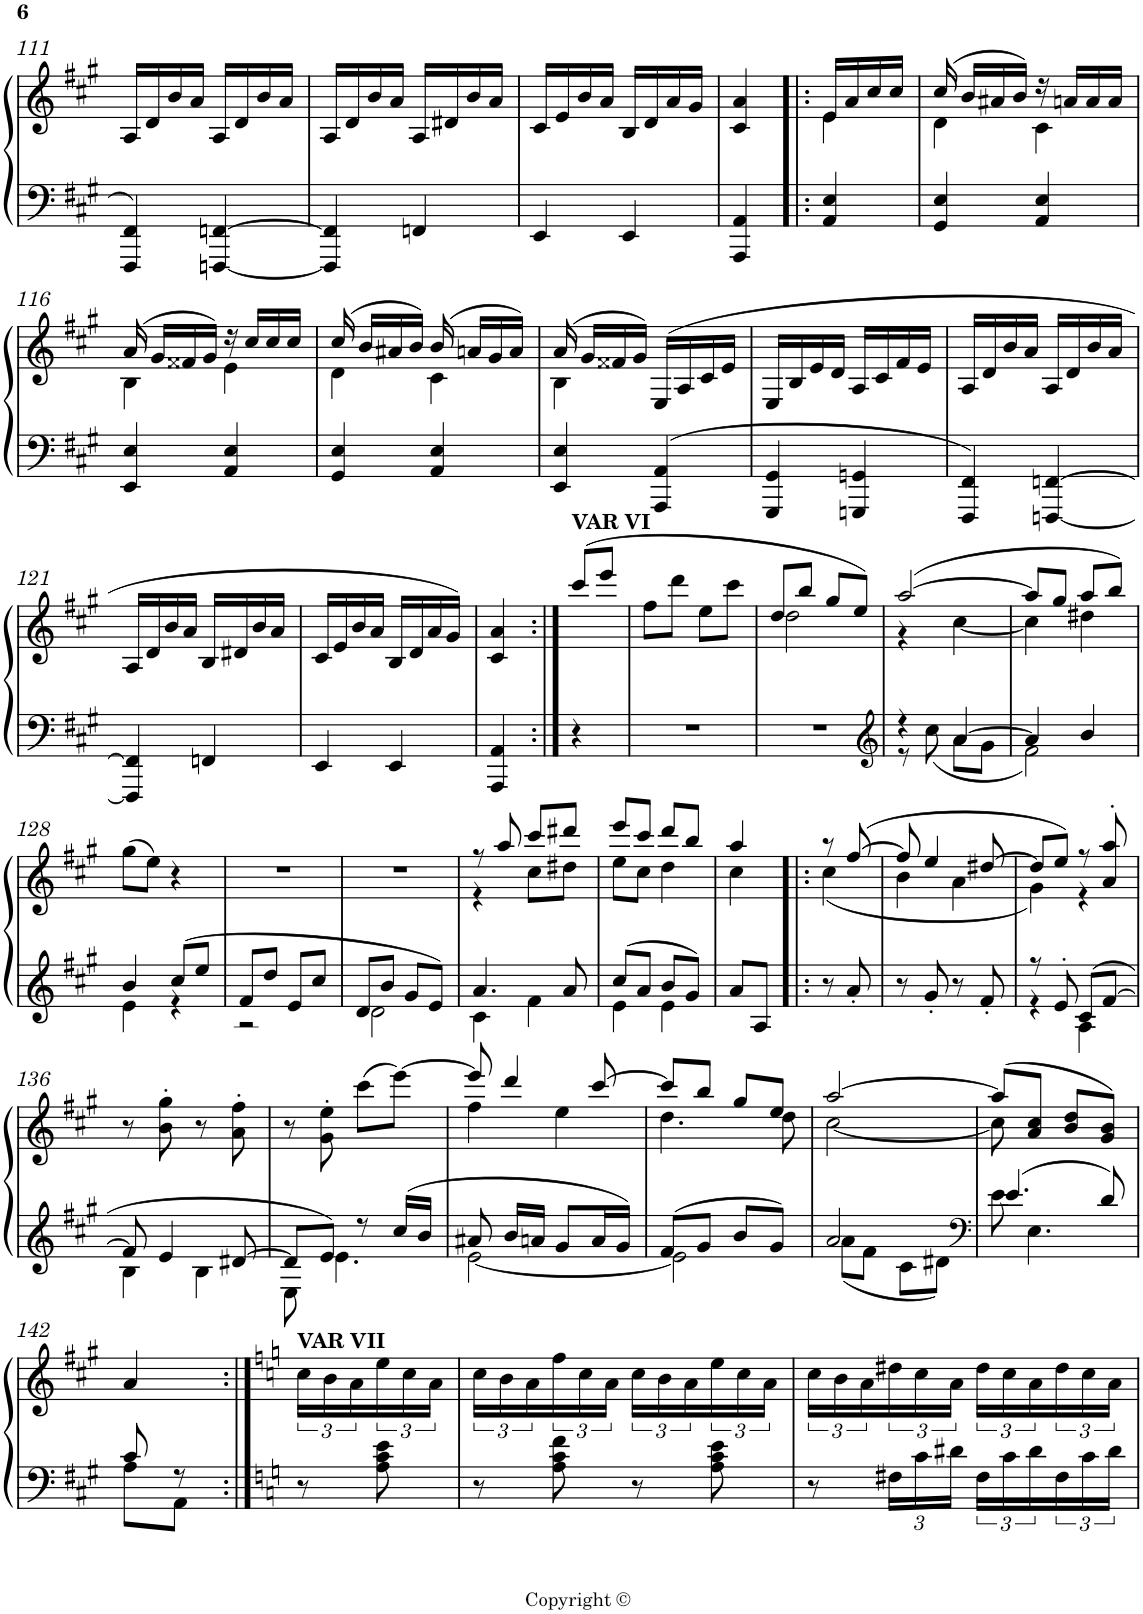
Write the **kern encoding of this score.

**kern	**kern
*part1	*part1
*staff2	*staff1
*I"Piano	*
*I'Pno.	*
!!LO:PB:g=z
*clefF4	*clefG2
*k[f#c#g#]	*k[f#c#g#]
*M2/4	*M2/4
=111	=111
4FFF#/ 4FF#/	16A/LL
.	16d/
.	16b/
.	16a/JJ
[4FFFn/ [4FFn/	16A/LL
.	16d/
.	16b/
.	16a/JJ
=112	=112
4FFF/] 4FF/]	16A/LL
.	16d/
.	16b/
.	16a/JJ
4FFn/	16A/LL
.	16d#X/
.	16b/
.	16a/JJ
=113	=113
4EE/	16c#/LL
.	16e/
.	16b/
.	16a/JJ
4EE/	16B/LL
.	16d/
.	16a/
.	16g#/JJ
=114	=114
4AAA/ 4AA/	4c#/ 4a/
=114X11!|:	=114X11!|:
*	*^
4AA/ 4E/	16e/LL	4e\
.	16a/	.
.	16cc#/	.
.	16cc#/JJ	.
=115	=115	=115
4GG#/ 4E/	(>16cc#/	4d\
.	16b/LL	.
.	16a#X/	.
.	16b/JJ)	.
4AA/ 4E/	16r	4c#\
.	16an/LL	.
.	16a/	.
.	16a/JJ	.
!!LO:LB:g=z	!!
=116	=116	=116
4EE/ 4E/	(>16a/	4B\
.	16g#/LL	.
.	16f##X/	.
.	16g#/JJ)	.
4AA/ 4E/	16r	4e\
.	16cc#/LL	.
.	16cc#/	.
.	16cc#/JJ	.
=117	=117	=117
4GG#/ 4E/	(>16cc#/	4d\
.	16b/LL	.
.	16a#X/	.
.	16b/JJ)	.
4AA/ 4E/	(>16b/	4c#\
.	16an/LL	.
.	16g#/	.
.	16a/JJ)	.
=118	=118	=118
4EE/ 4E/	(>16a/	4B\
.	16g#/LL	.
.	16f##X/	.
.	16g#/JJ)	.
4AAA/ 4AA/	(>16E/LL	4ryy
.	16A/	.
.	16c#/	.
.	16e/JJ	.
*	*v	*v
=119	=119
4GGG#/ 4GG#/	16E/LL
.	16B/
.	16e/
.	16d/JJ
4GGGn/ 4GGn/	16A/LL
.	16c#/
.	16f#/
.	16e/JJ
=120	=120
4FFF#/ 4FF#/	16A/LL
.	16d/
.	16b/
.	16a/JJ
[4FFFn/ [4FFn/	16A/LL
.	16d/
.	16b/
.	16a/JJ
!!LO:LB:g=z
=121	=121
4FFF/] 4FF/]	16A/LL
.	16d/
.	16b/
.	16a/JJ
4FFn/	16B/LL
.	16d#X/
.	16b/
.	16a/JJ
=122	=122
4EE/	16c#/LL
.	16e/
.	16b/
.	16a/JJ
4EE/	16B/LL
.	16d/
.	16a/
.	16g#/JJ)
=123	=123
4AAA/ 4AA/	4c#/ 4a/
=123X12:|!	=123X12:|!
!	!LO:TX:a:B:t=VAR VI
4r	(>8ccc#/L
.	8eee/J
=124	=124
2r	8ff#\L
.	8ddd\J
.	8ee\L
.	8ccc#\J
=125	=125
*	*^
2r	8dd/L	2dd\
.	8bb/J	.
.	8gg#/L	.
.	8ee/J)	.
=126	=126	=126
*clefG2	*	*
*^	*	*
4r	8r	(>[2aa/	4r
.	8cc#\	.	.
[4a/	8a\L	.	[4cc#\
.	8g#\J	.	.
=127	=127	=127	=127
4a/]	2f#\	8aa/L]	4cc#\]
.	.	8gg#/J	.
4b/	.	8aa/L	4dd#X\
.	.	8bb/J)	.
*	*	*v	*v
!!LO:LB:g=z
=128	=128	=128
4b/	4e\	(>8gg#\L
.	.	8ee\J)
8cc#/L	4r	4r
8ee/J	.	.
=129	=129	=129
8f#/L	2r	2r
8dd/J	.	.
8e/L	.	.
8cc#/J	.	.
=130	=130	=130
8d/L	2d\	2r
8b/J	.	.
8g#/L	.	.
8e/J	.	.
=131	=131	=131
*	*	*^
4.a/	4c#\	8r	4r
.	.	8aa/	.
.	4f#\	8ccc#/L	8cc#\L
8a/	.	8ddd#X/J	8dd#X\J
=132	=132	=132	=132
8cc#/L	4e\	8eee/L	8ee\L
8a/J	.	8ccc#/J	8cc#\J
8b/L	4e\	8ddd/L	4dd\
8g#/J	.	8bb/J	.
*v	*v	*	*
=133	=133	=133
8a/L	4aa/	4cc#\
8A/J	.	.
=133X13!|:	=133X13!|:	=133X13!|:
8r	8r	(<4cc#\
8a'/	(>[8ff#/	.
=134	=134	=134
8r	8ff#/]	4b\
8g#'/	4ee/	.
8r	.	4a\
8f#'/	[8dd#X/	.
=135	=135	=135
*^	*	*
8r	4r	8dd#/L]	4g#\)
8e'/	.	8ee/J)	.
8c#/L	4A\	8r	4r
[8f#/J	.	8a/' 8aa/'	.
*	*	*v	*v
!!LO:LB:g=z
=136	=136	=136
8f#/]	4B\	8r
4e/	.	8b\' 8gg#\'
.	4B\	8r
[8d#X/	.	8a\' 8ff#\'
=137	=137	=137
8d#/L]	8E\	8r
8e/J	4.e\	8g#\' 8ee\'
8r	.	(>8ccc#\L
16cc#/LL	.	[8eee\J)
16b/JJ	.	.
=138	=138	=138
*	*	*^
8a#X/	[2e\	8eee/]	4ff#\
16b/LL	.	4ddd/	.
16an/JJ	.	.	.
8g#/L	.	.	4ee\
16a/L	.	[8ccc#/	.
16g#/JJ	.	.	.
=139	=139	=139	=139
8f#/L	2e\]	8ccc#/L]	4.dd\
8g#/J	.	8bb/J	.
8b/L	.	8gg#/L	.
8g#/J	.	8ee/J	8dd\
=140	=140	=140	=140
2a/	8a\L	[2aa/	[2cc#\
.	8f#\J	.	.
.	8c#\L	.	.
.	8d#X\J	.	.
=141	=141	=141	=141
*clefF4	*	*	*
4.e/	8e\	(>8aa/L]	8cc#\]
.	4.E\	8a/ 8cc#/J	4.ryy
.	.	8b/ 8dd/L	.
8d/	.	8g#/ 8b/J)	.
*	*	*v	*v
!!LO:LB:g=z
=142	=142	=142
8c#/	8A\L	4a/
8r	8AA\J	.
*v	*v	*
=142X14:|!	=142X14:|!
*k[]	*k[]
*^	*
!	!	!LO:TX:a:B:t=VAR VII
*v	*v	*
8r	24cc\LL
.	24b\
.	24a\
8A\ 8c\ 8e\	24ee\
.	24cc\
.	24a\JJ
=143	=143
8r	24cc\LL
.	24b\
.	24a\
8A\ 8c\ 8f\	24ff\
.	24cc\
.	24a\JJ
8r	24cc\LL
.	24b\
.	24a\
8A\ 8c\ 8e\	24ee\
.	24cc\
.	24a\JJ
=144	=144
8r	24cc\LL
.	24b\
.	24a\
*Xbrackettup	*
24F#X\LL	24dd#X\
24c\	24cc\
24d#X\JJ	24a\JJ
*brackettup	*
24F#\LL	24dd#\LL
24c\	24cc\
24d#\	24a\
24F#\	24dd#\
24c\	24cc\
24d#\JJ	24a\JJ
=	=
*-	*-
